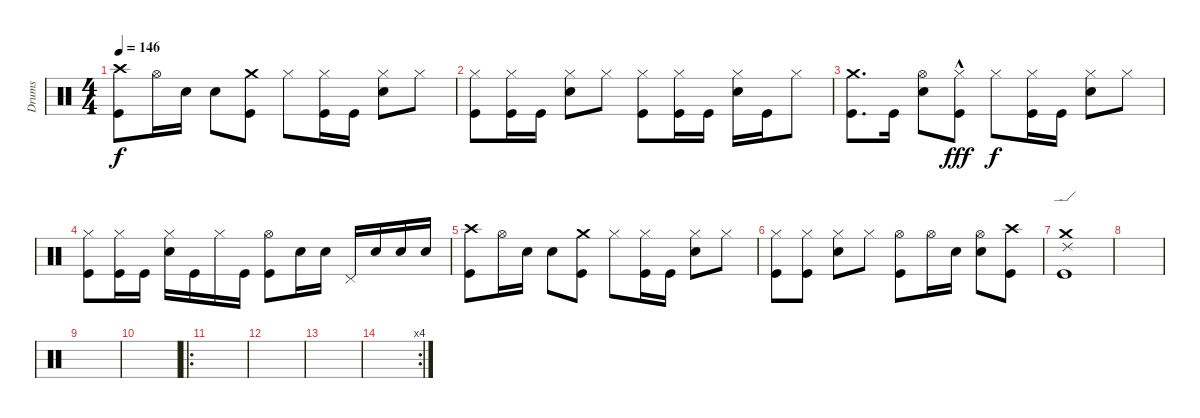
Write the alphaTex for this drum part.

\track ("Drums" "Drums") {instrument percussion}
\staff {score}
\articulation defaults
\ts (4 4)
\tempo 146
\clef neutral
\ks c
("Crash high (hit)" "Kick (hit)").8{dy f} "Hi-Hat (open)".16 "Electric Snare (hit)".16 "Electric Snare (hit)".8 ("Crash medium (hit)" "Kick (hit)").8 "Hi-Hat (closed)".8 ("Hi-Hat (closed)" "Kick (hit)").16 "Kick (hit)".16 ("Hi-Hat (closed)" "Electric Snare (hit)").8 "Hi-Hat (closed)".8 |
("Hi-Hat (closed)" "Kick (hit)").8 ("Hi-Hat (closed)" "Kick (hit)").16 "Kick (hit)".16 ("Hi-Hat (closed)" "Electric Snare (hit)").8 "Hi-Hat (closed)".8 ("Hi-Hat (closed)" "Kick (hit)").8 ("Hi-Hat (closed)" "Kick (hit)").16 "Kick (hit)".16 ("Hi-Hat (closed)" "Electric Snare (hit)").16 "Kick (hit)".16 "Hi-Hat (closed)".8 |
("Crash medium (hit)" "Kick (hit)").8{d} "Kick (hit)".16 ("Hi-Hat (open)" "Electric Snare (hit)").8 ("Hi-Hat (closed)"{hac} "Kick (hit)"{hac}).8{dy fff} "Hi-Hat (closed)".8{dy f} ("Hi-Hat (closed)" "Kick (hit)").16 "Kick (hit)".16 ("Hi-Hat (closed)" "Electric Snare (hit)").8 "Hi-Hat (closed)".8 |
("Hi-Hat (closed)" "Kick (hit)").8 ("Hi-Hat (closed)" "Kick (hit)").16 "Kick (hit)".16 ("Hi-Hat (closed)" "Electric Snare (hit)").16 "Kick (hit)".16 "Hi-Hat (closed)".16 "Kick (hit)".16 ("Hi-Hat (open)" "Kick (hit)").8 "Electric Snare (hit)".16 "Electric Snare (hit)".16 "Pedal Hi-Hat (hit)".16 "Electric Snare (hit)".16 "Electric Snare (hit)".16 "Electric Snare (hit)".16 |
("Crash high (hit)" "Kick (hit)").8 "Hi-Hat (open)".16 "Electric Snare (hit)".16 "Electric Snare (hit)".8 ("Crash medium (hit)" "Kick (hit)").8 "Hi-Hat (closed)".8 ("Hi-Hat (closed)" "Kick (hit)").16 "Kick (hit)".16 ("Hi-Hat (closed)" "Electric Snare (hit)").8 "Hi-Hat (closed)".8 |
("Hi-Hat (closed)" "Kick (hit)").8 ("Hi-Hat (closed)" "Kick (hit)").8 ("Hi-Hat (closed)" "Electric Snare (hit)").8 "Hi-Hat (closed)".8 ("Hi-Hat (open)" "Kick (hit)").8 "Hi-Hat (open)".16 "Electric Snare (hit)".16 ("Hi-Hat (open)" "Electric Snare (hit)").8 ("Crash high (hit)" "Kick (hit)").8 |
("Crash medium (hit)" "Ride (edge) 2" "Kick (hit)").1 |
|
|
|
\ro
|
|
|
\rc 4
